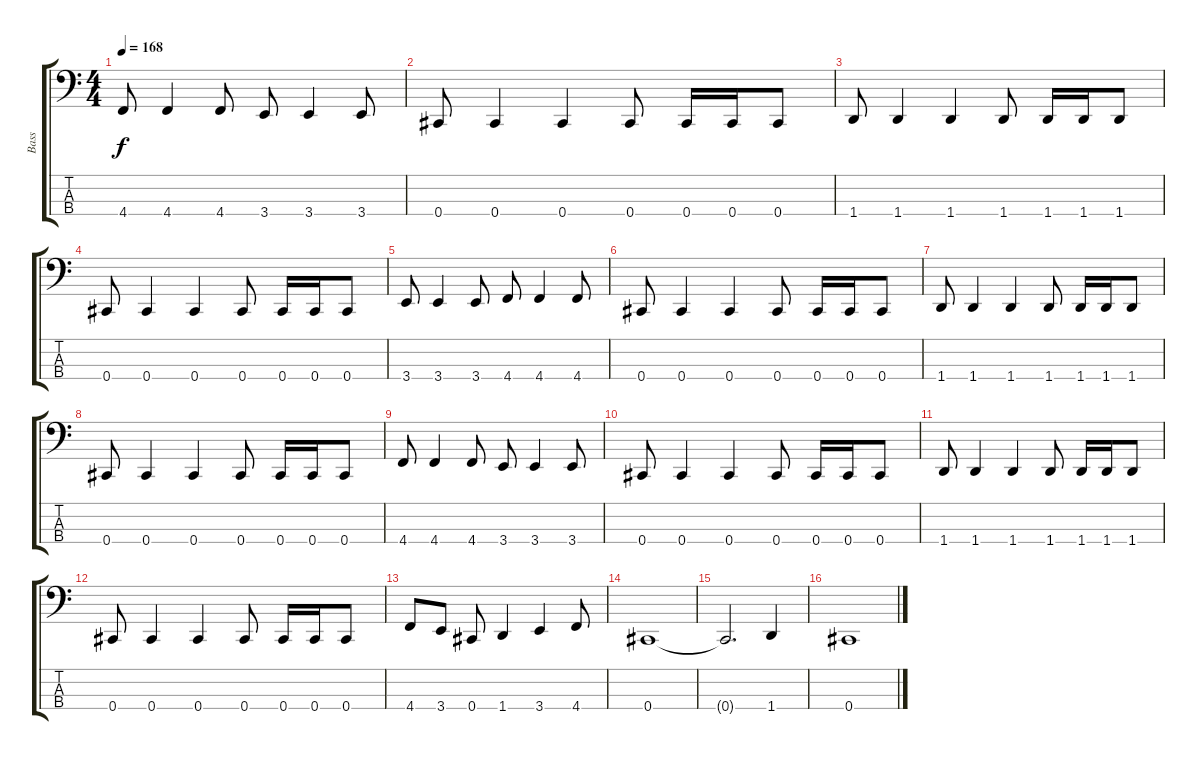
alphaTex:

\track ("Bass" "Bass") {instrument electricbasspick}
\staff {score tabs}
\tuning (E2 B1 Gb1 Db1) {hide}
\ts (4 4)
\tempo 168
\clef f4
\ks c
4.4.8{dy f} 4.4.4 4.4.8 3.4.8 3.4.4 3.4.8 |
0.4.8 0.4.4 0.4.4 0.4.8 0.4.16 0.4.16 0.4.8 |
1.4.8 1.4.4 1.4.4 1.4.8 1.4.16 1.4.16 1.4.8 |
0.4.8 0.4.4 0.4.4 0.4.8 0.4.16 0.4.16 0.4.8 |
3.4.8 3.4.4 3.4.8 4.4.8 4.4.4 4.4.8 |
0.4.8 0.4.4 0.4.4 0.4.8 0.4.16 0.4.16 0.4.8 |
1.4.8 1.4.4 1.4.4 1.4.8 1.4.16 1.4.16 1.4.8 |
0.4.8 0.4.4 0.4.4 0.4.8 0.4.16 0.4.16 0.4.8 |
4.4.8 4.4.4 4.4.8 3.4.8 3.4.4 3.4.8 |
0.4.8 0.4.4 0.4.4 0.4.8 0.4.16 0.4.16 0.4.8 |
1.4.8 1.4.4 1.4.4 1.4.8 1.4.16 1.4.16 1.4.8 |
0.4.8 0.4.4 0.4.4 0.4.8 0.4.16 0.4.16 0.4.8 |
4.4.8 3.4.8 0.4.8 1.4.4 3.4.4 4.4.8 |
0.4.1 |
0.4{t}.2{d} 1.4.4 |
0.4.1
